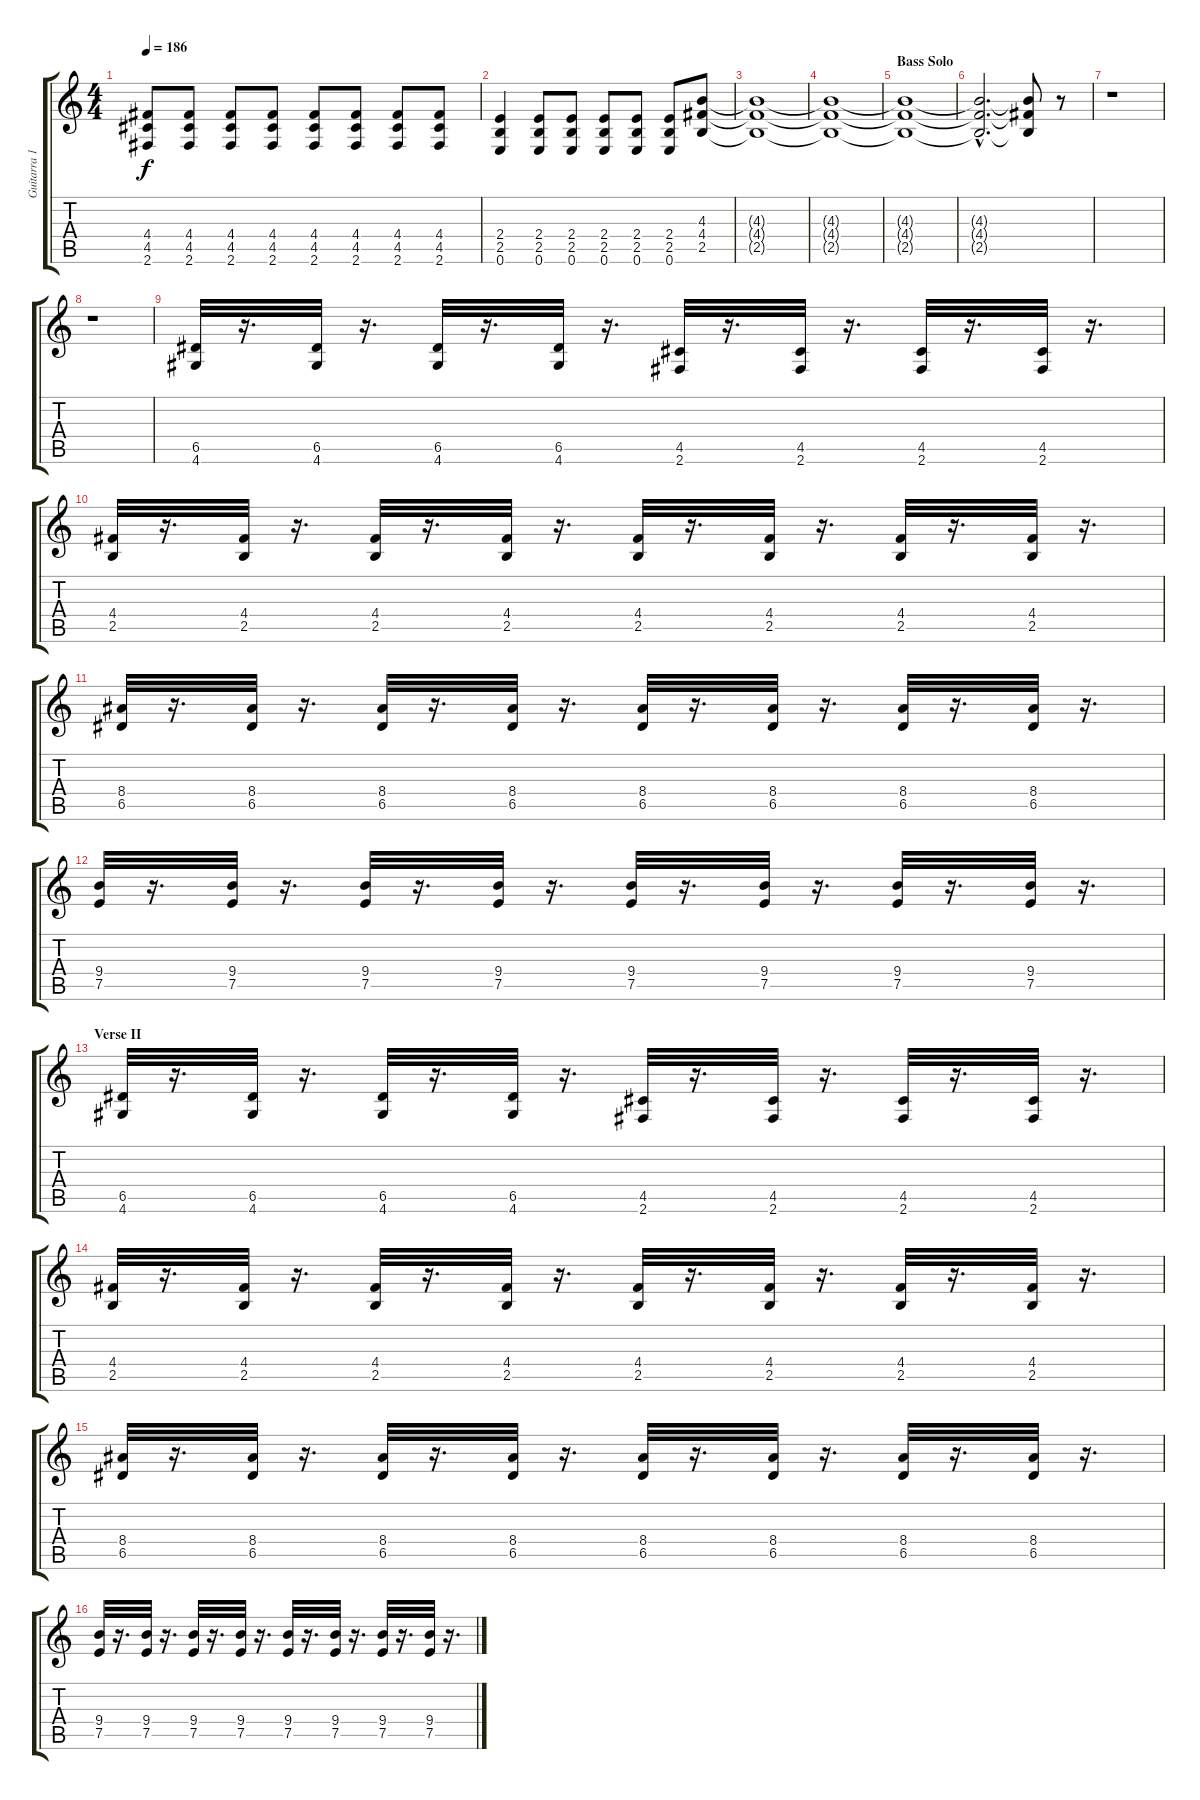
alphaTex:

\track ("Guitarra 1 - Mathias" "Guitarra 1") {instrument distortionguitar}
\staff {score tabs}
\tuning (E4 B3 G3 D3 A2 E2) {hide}
\ts (4 4)
\tempo 186
\clef g2
\ks c
(4.4{t} 4.5{t} 2.6{t}).8{dy f} (4.4 4.5 2.6).8 (4.4 4.5 2.6).8 (4.4 4.5 2.6).8 (4.4 4.5 2.6).8 (4.4 4.5 2.6).8 (4.4 4.5 2.6).8 (4.4 4.5 2.6).8 |
(2.4 2.5 0.6).4 (2.4 2.5 0.6).8 (2.4 2.5 0.6).8 (2.4 2.5 0.6).8 (2.4 2.5 0.6).8 (2.4 2.5 0.6).8 (4.3 4.4 2.5).8 |
(4.3{t} 4.4{t} 2.5{t}).1 |
(4.3{t} 4.4{t} 2.5{t}).1 |
\section ("" "Bass Solo")
(4.3{t} 4.4{t} 2.5{t}).1 |
(4.3{hac t} 4.4{hac t} 2.5{hac t}).2{d} (4.3{t} 4.4{t} 2.5{t}).8 r.8 |
r.1 |
r.1 |
(6.5 4.6).32 r.16{d} (6.5 4.6).32 r.16{d} (6.5 4.6).32 r.16{d} (6.5 4.6).32 r.16{d} (4.5 2.6).32 r.16{d} (4.5 2.6).32 r.16{d} (4.5 2.6).32 r.16{d} (4.5 2.6).32 r.16{d} |
(4.4 2.5).32 r.16{d} (4.4 2.5).32 r.16{d} (4.4 2.5).32 r.16{d} (4.4 2.5).32 r.16{d} (4.4 2.5).32 r.16{d} (4.4 2.5).32 r.16{d} (4.4 2.5).32 r.16{d} (4.4 2.5).32 r.16{d} |
(8.4 6.5).32 r.16{d} (8.4 6.5).32 r.16{d} (8.4 6.5).32 r.16{d} (8.4 6.5).32 r.16{d} (8.4 6.5).32 r.16{d} (8.4 6.5).32 r.16{d} (8.4 6.5).32 r.16{d} (8.4 6.5).32 r.16{d} |
(9.4 7.5).32 r.16{d} (9.4 7.5).32 r.16{d} (9.4 7.5).32 r.16{d} (9.4 7.5).32 r.16{d} (9.4 7.5).32 r.16{d} (9.4 7.5).32 r.16{d} (9.4 7.5).32 r.16{d} (9.4 7.5).32 r.16{d} |
\section ("" "Verse II")
(6.5 4.6).32 r.16{d} (6.5 4.6).32 r.16{d} (6.5 4.6).32 r.16{d} (6.5 4.6).32 r.16{d} (4.5 2.6).32 r.16{d} (4.5 2.6).32 r.16{d} (4.5 2.6).32 r.16{d} (4.5 2.6).32 r.16{d} |
(4.4 2.5).32 r.16{d} (4.4 2.5).32 r.16{d} (4.4 2.5).32 r.16{d} (4.4 2.5).32 r.16{d} (4.4 2.5).32 r.16{d} (4.4 2.5).32 r.16{d} (4.4 2.5).32 r.16{d} (4.4 2.5).32 r.16{d} |
(8.4 6.5).32 r.16{d} (8.4 6.5).32 r.16{d} (8.4 6.5).32 r.16{d} (8.4 6.5).32 r.16{d} (8.4 6.5).32 r.16{d} (8.4 6.5).32 r.16{d} (8.4 6.5).32 r.16{d} (8.4 6.5).32 r.16{d} |
(9.4 7.5).32 r.16{d} (9.4 7.5).32 r.16{d} (9.4 7.5).32 r.16{d} (9.4 7.5).32 r.16{d} (9.4 7.5).32 r.16{d} (9.4 7.5).32 r.16{d} (9.4 7.5).32 r.16{d} (9.4 7.5).32 r.16{d}
